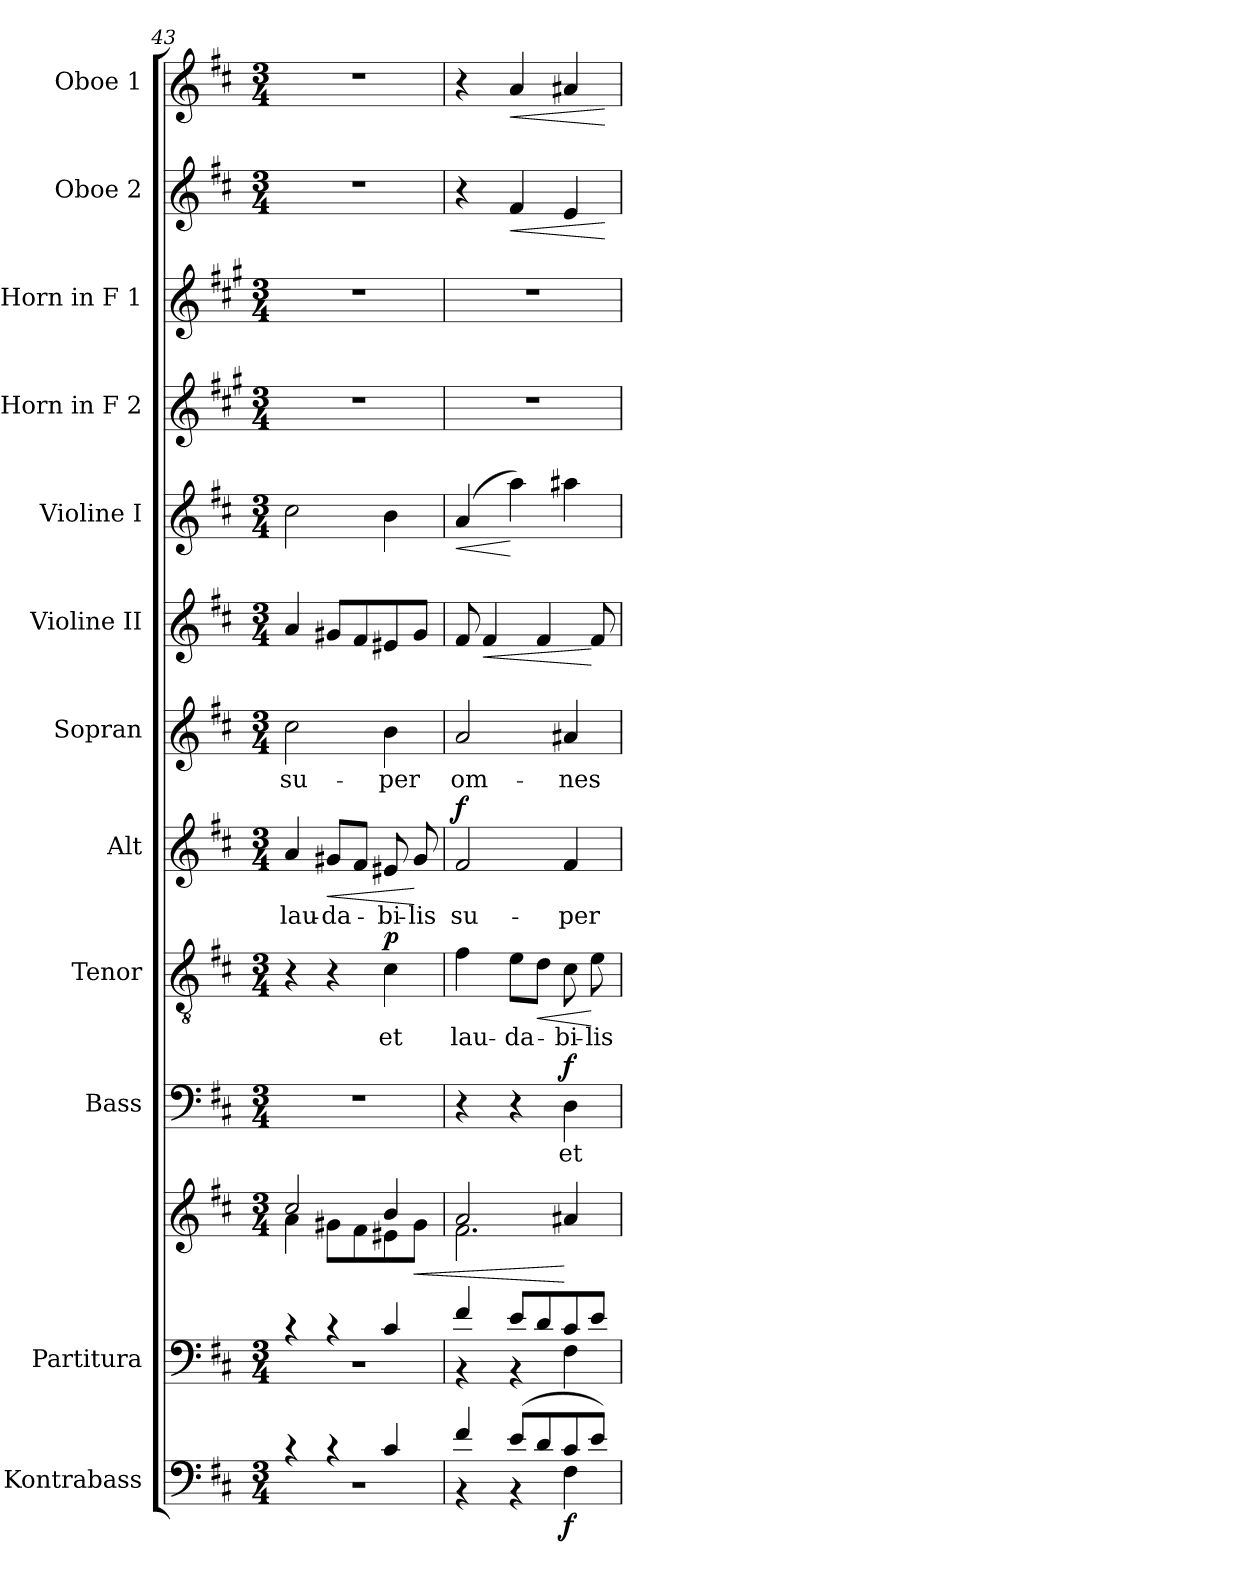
**kern	**dynam	**kern	**kern	**dynam	**kern	**text	**dynam	**kern	**text	**dynam	**kern	**text	**dynam	**kern	**text	**kern	**dynam	**kern	**dynam	**kern	**kern	**kern	**dynam	**kern	**dynam
*part12	*part12	*part11	*part11	*part11	*part10	*part10	*part10	*part9	*part9	*part9	*part8	*part8	*part8	*part7	*part7	*part6	*part6	*part5	*part5	*part4	*part3	*part2	*part2	*part1	*part1
*staff13	*staff13	*staff12	*staff11	*staff11/12	*staff10	*staff10	*staff10	*staff9	*staff9	*staff9	*staff8	*staff8	*staff8	*staff7	*staff7	*staff6	*staff6	*staff5	*staff5	*staff4	*staff3	*staff2	*staff2	*staff1	*staff1
*I"Kontrabass	*	*I"Partitura	*	*	*I"Bass	*	*	*I"Tenor	*	*	*I"Alt	*	*	*I"Sopran	*	*I"Violine II	*	*I"Violine I	*	*I"Horn in F 2	*I"Horn in F 1	*I"Oboe 2	*	*I"Oboe 1	*
*I'Kb.	*	*	*	*	*I'B.	*	*	*I'T.	*	*	*I'A.	*	*	*I'S.	*	*I'Vl. II	*	*I'Vl. I	*	*	*	*I'Ob. 2	*	*I'Ob. 1	*
*clefF4	*	*clefF4	*clefG2	*	*clefF4	*	*	*clefGv2	*	*	*clefG2	*	*	*clefG2	*	*clefG2	*	*clefG2	*	*clefG2	*clefG2	*clefG2	*	*clefG2	*
*ITrd7c12	*	*	*	*	*	*	*	*	*	*	*	*	*	*	*	*	*	*	*	*ITrd4c7	*ITrd4c7	*	*	*	*
*k[f#c#]	*	*k[f#c#]	*k[f#c#]	*	*k[f#c#]	*	*	*k[f#c#]	*	*	*k[f#c#]	*	*	*k[f#c#]	*	*k[f#c#]	*	*k[f#c#]	*	*k[f#c#]	*k[f#c#]	*k[f#c#]	*	*k[f#c#]	*
*D:	*	*D:	*D:	*	*D:	*	*	*D:	*	*	*D:	*	*	*D:	*	*D:	*	*D:	*	*D:	*D:	*D:	*	*D:	*
*M3/4	*	*M3/4	*M3/4	*	*M3/4	*	*	*M3/4	*	*	*M3/4	*	*	*M3/4	*	*M3/4	*	*M3/4	*	*M3/4	*M3/4	*M3/4	*	*M3/4	*
=43	=43	=43	=43	=43	=43	=43	=43	=43	=43	=43	=43	=43	=43	=43	=43	=43	=43	=43	=43	=43	=43	=43	=43	=43	=43
*^	*	*^	*	*	*	*	*	*	*	*	*	*	*	*	*	*	*	*	*	*	*	*	*	*	*
!	!LO:N:vis=1	!	!	!LO:N:vis=1	!	!	!	!	!	!	!	!	!	!LO:LY:b	!	!	!LO:LY:b	!	!	!	!	!	!	!	!	!	!
*	*	*	*	*	*^	*	*	*	*	*	*	*	*	*	*	*	*	*	*	*	*	*	*	*	*	*	*
4rc	2.r	.	4rc	2.r	2cc#/	4a\	.	2.r	.	.	4r	.	.	4a/	lau-	.	2cc#\	su-	4a/	.	2cc#\	.	2.r	2.r	2.r	.	2.r	.
!	!	!	!	!	!	!	!	!	!	!	!	!	!	!	!LO:LY:b	!LO:HP:b	!	!	!	!	!	!	!	!	!	!	!	!
4rc	.	.	4rc	.	.	8g#X\L	.	.	.	.	4r	.	.	8g#X/L	-da-	<	.	.	8g#X/L	.	.	.	.	.	.	.	.	.
.	.	.	.	.	.	8f#\	.	.	.	.	.	.	.	8f#/J	.	.	.	.	8f#/	.	.	.	.	.	.	.	.	.
!	!	!	!	!	!	!	!	!	!	!	!	!LO:LY:b	!LO:DY:a	!	!LO:LY:b	!	!	!LO:LY:b	!	!	!	!	!	!	!	!	!	!
4C#/	.	.	4c#/	.	4b/	8e#X\	.	.	.	.	4c#\	et	p	8e#X/	-bi-	.	4b\	-per	8e#X/	.	4b\	.	.	.	.	.	.	.
!	!	!	!	!	!	!	!LO:HP:b	!	!	!	!	!	!	!	!LO:LY:b	!	!	!	!	!	!	!	!	!	!	!	!	!
.	.	.	.	.	.	8g#\J	<	.	.	.	.	.	.	8g#/	-lis	[	.	.	8g#/J	.	.	.	.	.	.	.	.	.
=44	=44	=44	=44	=44	=44	=44	=44	=44	=44	=44	=44	=44	=44	=44	=44	=44	=44	=44	=44	=44	=44	=44	=44	=44	=44	=44	=44	=44
!	!	!	!	!	!	!	!	!	!	!	!	!LO:LY:b	!	!	!LO:LY:b	!LO:DY:a	!	!LO:LY:b	!	!	!	!LO:HP:b	!	!	!	!	!	!
4F#/	4r	.	4f#/	4r	2a/	2.f#\	.	4r	.	.	4f#\	lau-	.	2f#/	su-	f	2a/	om-	8f#/	.	(4a/	<	2.r	2.r	4r	.	4r	.
!	!	!	!	!	!	!	!	!	!	!	!	!	!	!	!	!	!	!	!	!LO:HP:b	!	!	!	!	!	!	!	!
.	.	.	.	.	.	.	.	.	.	.	.	.	.	.	.	.	.	.	4f#/	<	.	.	.	.	.	.	.	.
!	!	!	!	!	!	!	!	!	!	!	!	!LO:LY:b	!	!	!	!	!	!	!	!	!	!	!	!	!	!LO:HP:b	!	!LO:HP:b
(>8E/L	4r	.	8e/L	4r	.	.	.	4r	.	.	8e\L	-da-	.	.	.	.	.	.	.	.	4aa\)	[	.	.	4f#/	<	4a/	<
!	!	!	!	!	!	!	!	!	!	!	!	!	!LO:HP:b	!	!	!	!	!	!	!	!	!	!	!	!	!	!	!
8D/	.	.	8d/	.	.	.	.	.	.	.	8d\J	.	<	.	.	.	.	.	4f#/	.	.	.	.	.	.	.	.	.
!	!	!LO:DY:b	!	!	!	!	!	!	!LO:LY:b	!LO:DY:a	!	!LO:LY:b	!	!	!LO:LY:b	!	!	!LO:LY:b	!	!	!	!	!	!	!	!	!	!
8C#/	4FF#\	f	8c#/	4F#\	4a#X/	.	[	4D\	et	f	8c#\	-bi-	.	4f#/	-per	.	4a#X/	-nes	.	.	4aa#X\	.	.	.	4e/	.	4a#X/	.
!	!	!	!	!	!	!	!	!	!	!	!	!LO:LY:b	!	!	!	!	!	!	!	!	!	!	!	!	!	!	!	!
8E/J)	.	.	8e/J	.	.	.	.	.	.	.	8e\	-lis	[	.	.	.	.	.	8f#/	[	.	.	.	.	.	.	.	.
*v	*v	*	*	*	*	*	*	*	*	*	*	*	*	*	*	*	*	*	*	*	*	*	*	*	*	*	*	*
*	*	*v	*v	*	*	*	*	*	*	*	*	*	*	*	*	*	*	*	*	*	*	*	*	*	*	*	*
*	*	*	*v	*v	*	*	*	*	*	*	*	*	*	*	*	*	*	*	*	*	*	*	*	*	*	*
.	.	.	.	.	.	.	.	.	.	.	.	.	.	.	.	.	.	.	.	.	.	.	[	.	[
=	=	=	=	=	=	=	=	=	=	=	=	=	=	=	=	=	=	=	=	=	=	=	=	=	=
*-	*-	*-	*-	*-	*-	*-	*-	*-	*-	*-	*-	*-	*-	*-	*-	*-	*-	*-	*-	*-	*-	*-	*-	*-	*-
